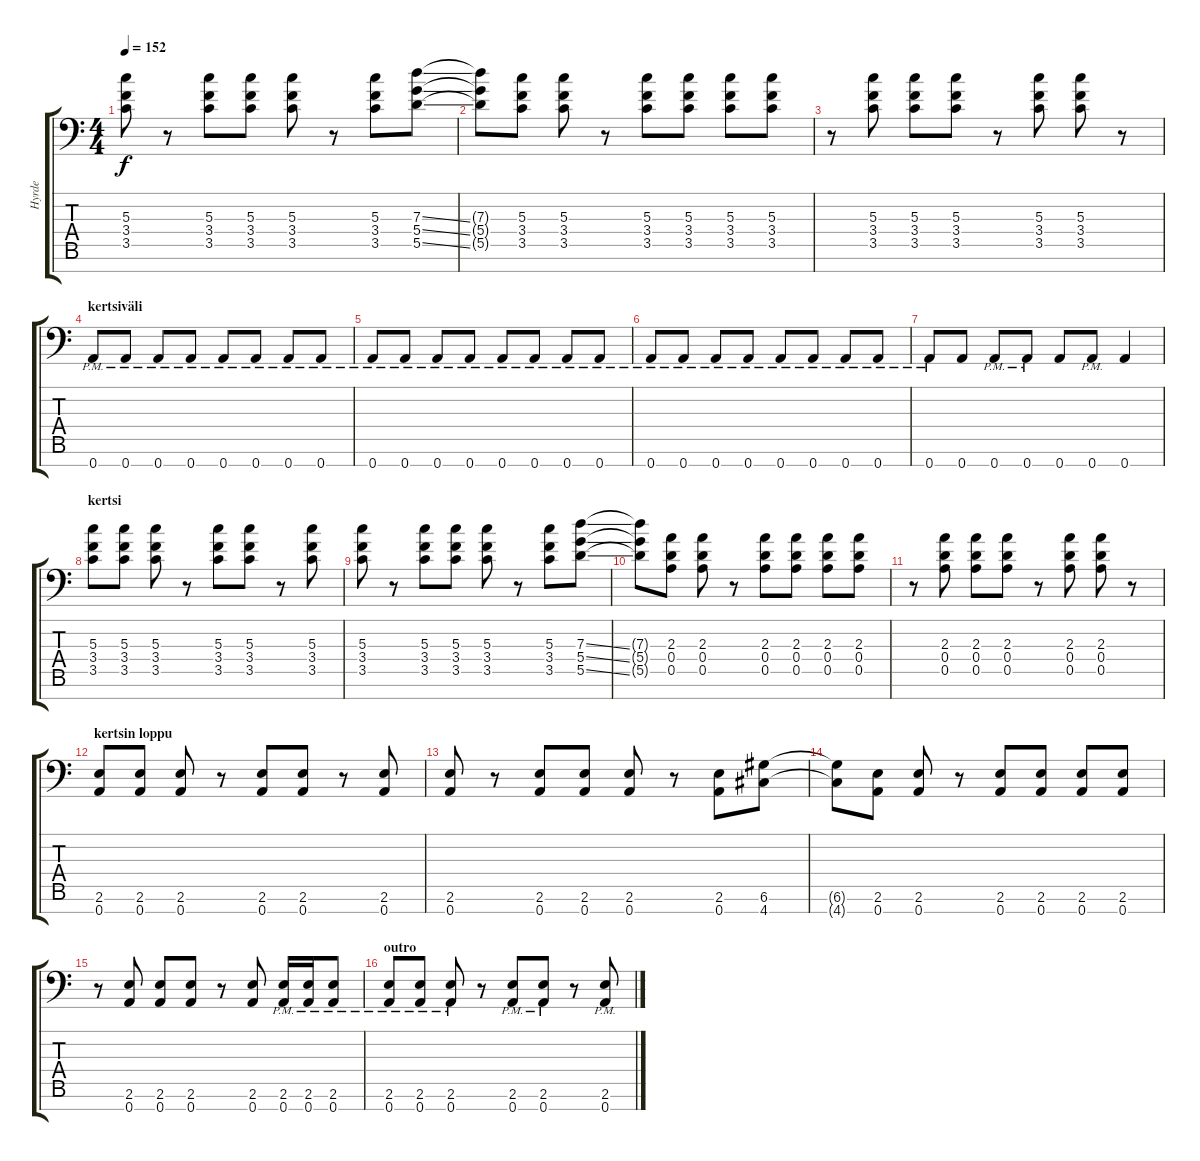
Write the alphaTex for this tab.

\track ("Hyrde" "Hyrde") {instrument distortionguitar}
\staff {score tabs}
\tuning (E4 B3 G3 D3 A2 D2 A1) {hide}
\ts (4 4)
\tempo 152
\clef f4
\ks c
(5.3 3.4 3.5).8{dy f} r.8 (5.3 3.4 3.5).8 (5.3 3.4 3.5).8 (5.3 3.4 3.5).8 r.8 (5.3 3.4 3.5).8 (7.3{ss} 5.4{ss} 5.5{ss}).8 |
(7.3{t} 5.4{t} 5.5{t}).8 (5.3 3.4 3.5).8 (5.3 3.4 3.5).8 r.8 (5.3 3.4 3.5).8 (5.3 3.4 3.5).8 (5.3 3.4 3.5).8 (5.3 3.4 3.5).8 |
r.8 (5.3 3.4 3.5).8 (5.3 3.4 3.5).8 (5.3 3.4 3.5).8 r.8 (5.3 3.4 3.5).8 (5.3 3.4 3.5).8 r.8 |
\section ("" "kertsiväli")
0.7{pm}.8 0.7{pm}.8 0.7{pm}.8 0.7{pm}.8 0.7{pm}.8 0.7{pm}.8 0.7{pm}.8 0.7{pm}.8 |
0.7{pm}.8 0.7{pm}.8 0.7{pm}.8 0.7{pm}.8 0.7{pm}.8 0.7{pm}.8 0.7{pm}.8 0.7{pm}.8 |
0.7{pm}.8 0.7{pm}.8 0.7{pm}.8 0.7{pm}.8 0.7{pm}.8 0.7{pm}.8 0.7{pm}.8 0.7{pm}.8 |
0.7{pm}.8 0.7.8 0.7{pm}.8 0.7{pm}.8 0.7.8 0.7{pm}.8 0.7.4 |
\section ("" "kertsi")
(5.3 3.4 3.5).8 (5.3 3.4 3.5).8 (5.3 3.4 3.5).8 r.8 (5.3 3.4 3.5).8 (5.3 3.4 3.5).8 r.8 (5.3 3.4 3.5).8 |
(5.3 3.4 3.5).8 r.8 (5.3 3.4 3.5).8 (5.3 3.4 3.5).8 (5.3 3.4 3.5).8 r.8 (5.3 3.4 3.5).8 (7.3{ss} 5.4{ss} 5.5{ss}).8 |
(7.3{t} 5.4{t} 5.5{t}).8 (2.3 0.4 0.5).8 (2.3 0.4 0.5).8 r.8 (2.3 0.4 0.5).8 (2.3 0.4 0.5).8 (2.3 0.4 0.5).8 (2.3 0.4 0.5).8 |
r.8 (2.3 0.4 0.5).8 (2.3 0.4 0.5).8 (2.3 0.4 0.5).8 r.8 (2.3 0.4 0.5).8 (2.3 0.4 0.5).8 r.8 |
\section ("" "kertsin loppu")
(2.6 0.7).8 (2.6 0.7).8 (2.6 0.7).8 r.8 (2.6 0.7).8 (2.6 0.7).8 r.8 (2.6 0.7).8 |
(2.6 0.7).8 r.8 (2.6 0.7).8 (2.6 0.7).8 (2.6 0.7).8 r.8 (2.6 0.7).8 (6.6 4.7).8 |
(6.6{t} 4.7{t}).8 (2.6 0.7).8 (2.6 0.7).8 r.8 (2.6 0.7).8 (2.6 0.7).8 (2.6 0.7).8 (2.6 0.7).8 |
r.8 (2.6 0.7).8 (2.6 0.7).8 (2.6 0.7).8 r.8 (2.6 0.7).8 (2.6 0.7{pm}).16 (2.6 0.7{pm}).16 (2.6{pm} 0.7{pm}).8 |
\section ("" "outro")
(2.6{pm} 0.7{pm}).8 (2.6{pm} 0.7{pm}).8 (2.6{pm} 0.7{pm}).8 r.8 (2.6{pm} 0.7{pm}).8 (2.6{pm} 0.7{pm}).8 r.8 (2.6{pm} 0.7{pm}).8
